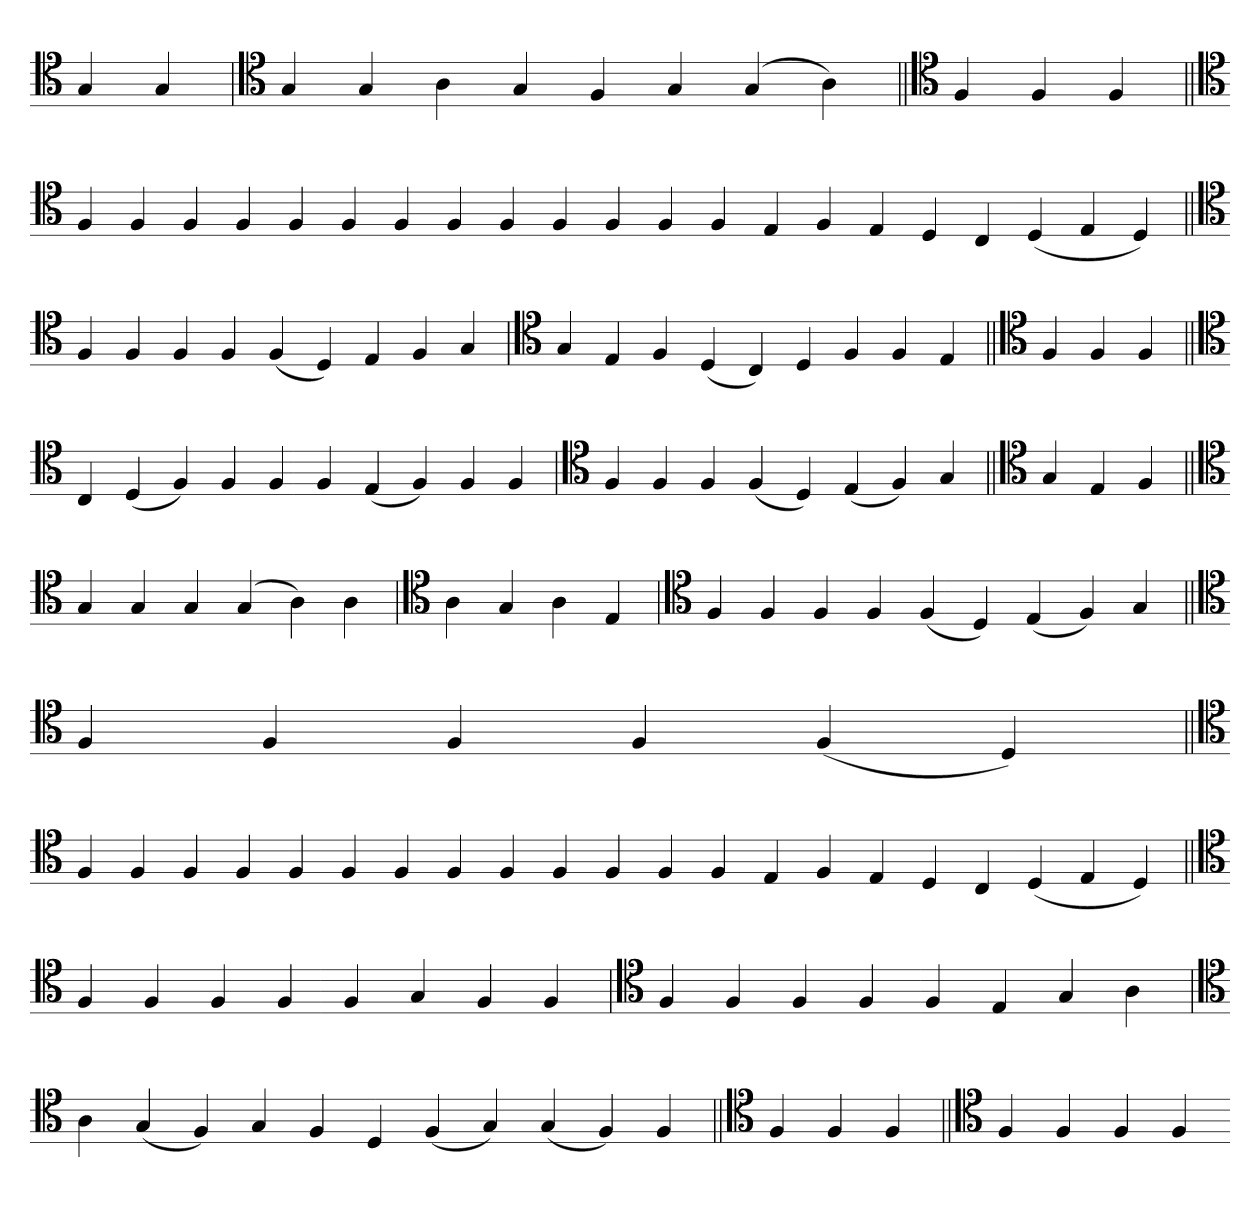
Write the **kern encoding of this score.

**kern
*part1
*staff1
*clefC4
=
4G
4G
=`
*clefC4
4G
4G
4A
4G
4F
4G
(4G
4A)
=||
*clefC4
4F
4F
4F
=||
*clefC4
4F
4F
4F
4F
4F
4F
4F
4F
4F
4F
4F
4F
4F
4E
4F
4E
4D
4C
(4D
4E
4D)
=||
*clefC4
4F
4F
4F
4F
(4F
4D)
4E
4F
4G
='
*clefC4
4G
4E
4F
(4D
4C)
4D
4F
4F
4E
=||
*clefC4
4F
4F
4F
=||
*clefC4
4C
(4D
4F)
4F
4F
4F
(4E
4F)
4F
4F
=`
*clefC4
4F
4F
4F
(4F
4D)
(4E
4F)
4G
=||
*clefC4
4G
4E
4F
=||
*clefC4
4G
4G
4G
(4G
4A)
4A
=`
*clefC4
4A
4G
4A
4E
=`
*clefC4
4F
4F
4F
4F
(4F
4D)
(4E
4F)
4G
=||
*clefC4
4F
4F
4F
4F
(4F
4D)
=||
*clefC4
4F
4F
4F
4F
4F
4F
4F
4F
4F
4F
4F
4F
4F
4E
4F
4E
4D
4C
(4D
4E
4D)
=||
*clefC4
4F
4F
4F
4F
4F
4G
4F
4F
=`
*clefC4
4F
4F
4F
4F
4F
4E
4G
4A
='
*clefC4
4A
(4G
4F)
4G
4F
4D
(4F
4G)
(4G
4F)
4F
=||
*clefC4
4F
4F
4F
=||
*clefC4
4F
4F
4F
4F
=-
*-
